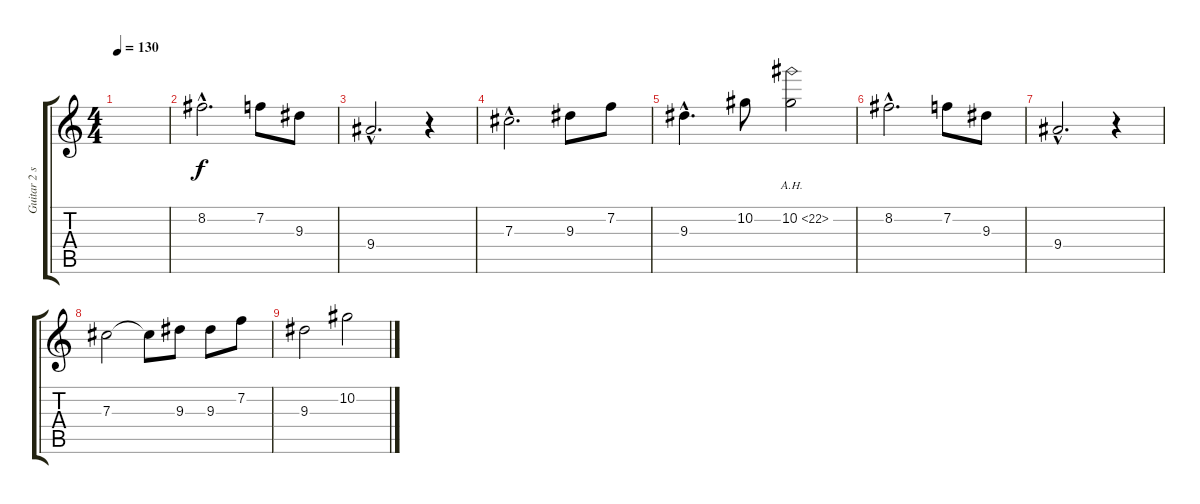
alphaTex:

\track ("Guitar 2 solo" "Guitar 2 s") {instrument overdrivenguitar}
\staff {score tabs}
\tuning (Eb4 Bb3 Gb3 Db3 Ab2 Eb2) {hide}
\ts (4 4)
\tempo 130
\clef g2
\ks c
|
8.2{hac}.2{d} 7.2.8 9.3.8 |
9.4{hac}.2{d} r.4 |
7.3{hac}.2{d} 9.3.8 7.2.8 |
9.3{hac}.4{d} 10.2.8 10.2{ah 12}.2 |
8.2{hac}.2{d} 7.2.8 9.3.8 |
9.4{hac}.2{d} r.4 |
7.3.2 7.3{t}.8 9.3.8 9.3.8 7.2.8 |
9.3.2 10.2.2
